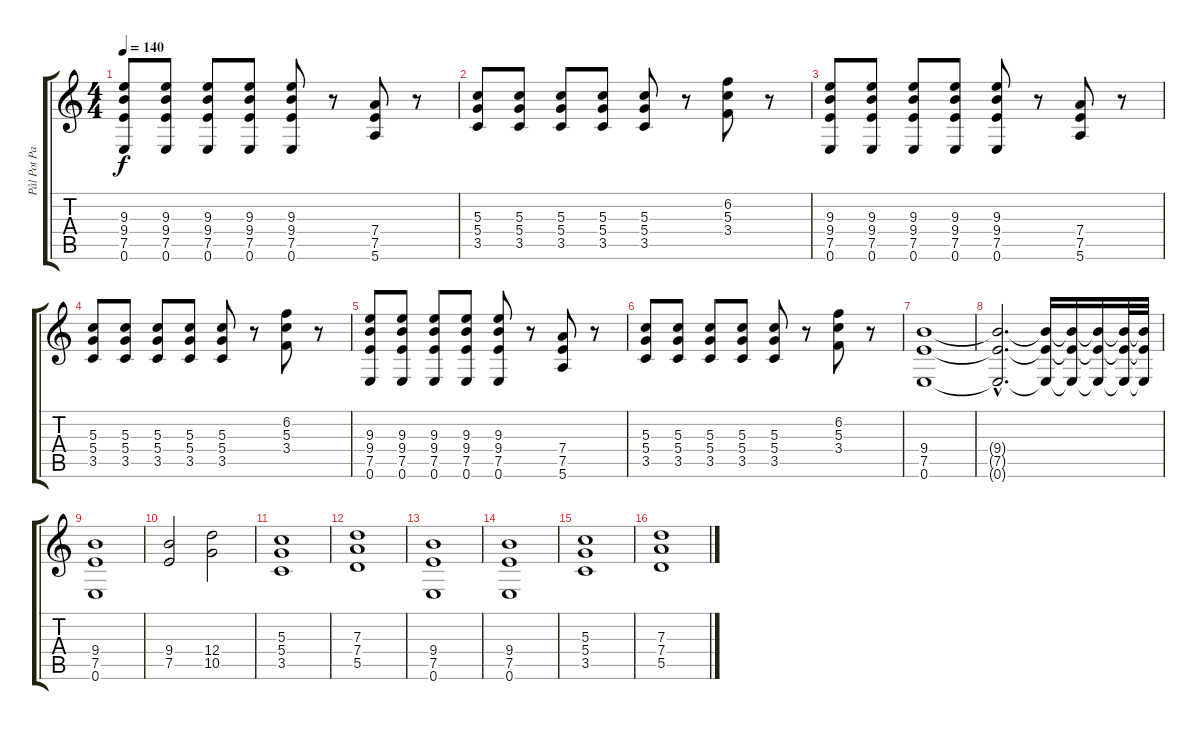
\track ("Pål Pot Pamparius" "Pål Pot Pa") {instrument distortionguitar}
\staff {score tabs}
\tuning (E4 B3 G3 D3 A2 E2) {hide}
\ts (4 4)
\tempo 140
\clef g2
\ks c
(9.3 9.4 7.5 0.6).8{dy f volume 15} (9.3 9.4 7.5 0.6).8 (9.3 9.4 7.5 0.6).8 (9.3 9.4 7.5 0.6).8 (9.3 9.4 7.5 0.6).8 r.8 (7.4 7.5 5.6).8 r.8 |
(5.3 5.4 3.5).8 (5.3 5.4 3.5).8 (5.3 5.4 3.5).8 (5.3 5.4 3.5).8 (5.3 5.4 3.5).8 r.8 (6.2 5.3 3.4).8 r.8 |
(9.3 9.4 7.5 0.6).8 (9.3 9.4 7.5 0.6).8 (9.3 9.4 7.5 0.6).8 (9.3 9.4 7.5 0.6).8 (9.3 9.4 7.5 0.6).8 r.8 (7.4 7.5 5.6).8 r.8 |
(5.3 5.4 3.5).8 (5.3 5.4 3.5).8 (5.3 5.4 3.5).8 (5.3 5.4 3.5).8 (5.3 5.4 3.5).8 r.8 (6.2 5.3 3.4).8 r.8 |
(9.3 9.4 7.5 0.6).8 (9.3 9.4 7.5 0.6).8 (9.3 9.4 7.5 0.6).8 (9.3 9.4 7.5 0.6).8 (9.3 9.4 7.5 0.6).8 r.8 (7.4 7.5 5.6).8 r.8 |
(5.3 5.4 3.5).8 (5.3 5.4 3.5).8 (5.3 5.4 3.5).8 (5.3 5.4 3.5).8 (5.3 5.4 3.5).8 r.8 (6.2 5.3 3.4).8 r.8 |
(9.4 7.5 0.6).1{volume 10} |
(9.4{hac t} 7.5{hac t} 0.6{hac t}).2{d} (9.4{t} 7.5{t} 0.6{t}).16 (9.4{t} 7.5{t} 0.6{t}).16 (9.4{t} 7.5{t} 0.6{t}).16 (9.4{t} 7.5{t} 0.6{t}).32 (9.4{t} 7.5{t} 0.6{t}).32 |
(9.4 7.5 0.6).1{volume 11} |
(9.4 7.5).2{volume 16} (12.4 10.5).2 |
(5.3 5.4 3.5).1 |
(7.3 7.4 5.5).1 |
(9.4 7.5 0.6).1 |
(9.4 7.5 0.6).1 |
(5.3 5.4 3.5).1 |
(7.3 7.4 5.5).1
